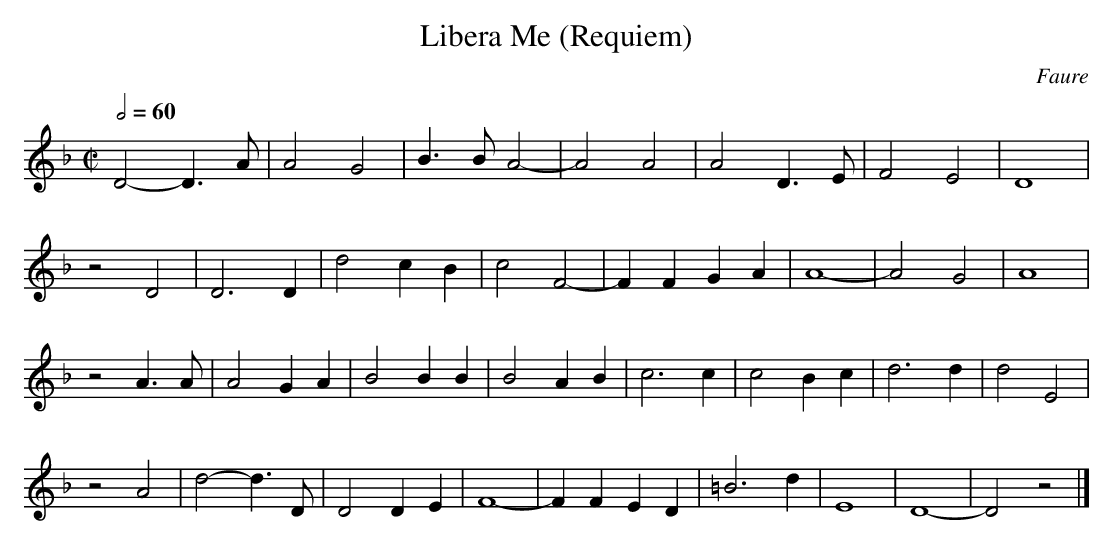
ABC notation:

X:1
T:Libera Me (Requiem)
C:Faure
M:C|
L:1/8
Q:1/2=60
K:DMin
D4- D3A|A4  G4  |B3B A4- |A4 A4  |A4   D3 E| F4 E4  |D8    |
z4  D4 |D6    D2|d4  c2B2|c4 F4- |F2F2 G2A2| A8-    |A4 G4 |A8   |
z4  A3A|A4  G2A2|B4  B2B2|B4 A2B2|c6     c2| c4 B2c2|d6  d2|d4 E4|
z4  A4 |d4- d3 D|D4  D2E2|F8-    |F2F2 E2D2|=B6   d2|E8    |D8-  |D4 z4|]


Other voice types are close to these - a mezzo-soprano is about a third
lower than a soprano, a bass about a third lower than a baritone.  The
definitions are not absolutely fixed and voices vary in effective range
depending on the kind of music they're trying to sing.

For folk music, the largest range found in practice is an octave and
a fifth, as in "Danny Boy".
